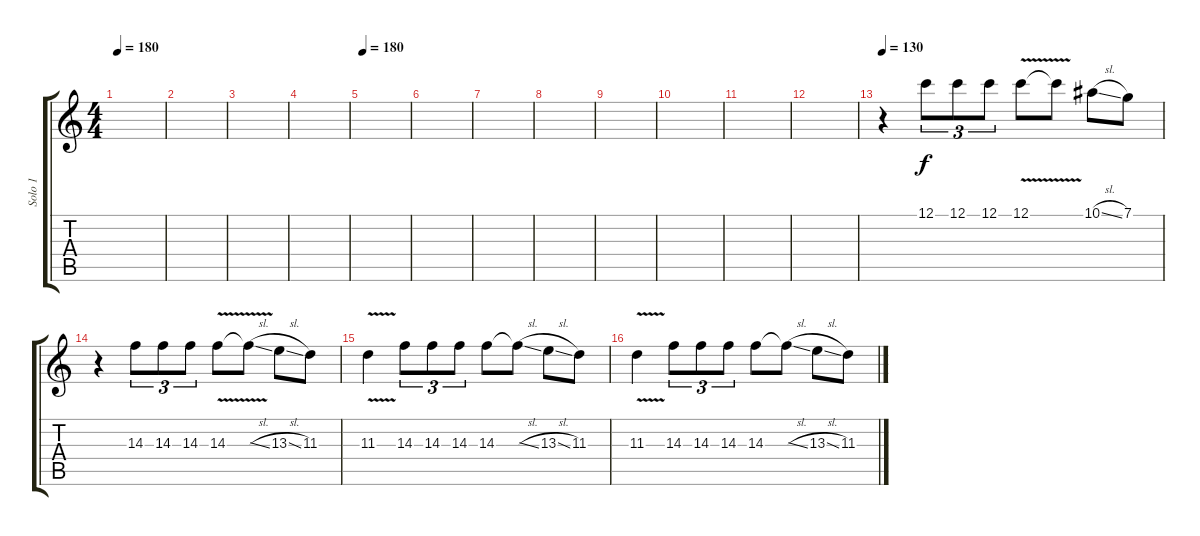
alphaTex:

\track ("Solo 1" "Solo 1") {instrument distortionguitar}
\staff {score tabs}
\tuning (C4 G3 Eb3 Bb2 F2 C2) {hide}
\ts (4 4)
\tempo 180
\clef g2
\ks c
|
|
|
|
\tempo 180
|
|
|
|
|
|
|
|
\tempo 130
r.4 12.1.8{tu (3 2)} 12.1.8{tu (3 2)} 12.1.8{tu (3 2)} 12.1{v}.8 12.1{t}.8 10.1{sl}.8 7.1.8 |
r.4 14.3.8{tu (3 2)} 14.3.8{tu (3 2)} 14.3.8{tu (3 2)} 14.3{v}.8 14.3{sl t}.8 13.3{sl}.8 11.3.8 |
11.3{v}.4 14.3.8{tu (3 2)} 14.3.8{tu (3 2)} 14.3.8{tu (3 2)} 14.3.8 14.3{sl t}.8 13.3{sl}.8 11.3.8 |
11.3{v}.4 14.3.8{tu (3 2)} 14.3.8{tu (3 2)} 14.3.8{tu (3 2)} 14.3.8 14.3{sl t}.8 13.3{sl}.8 11.3.8
